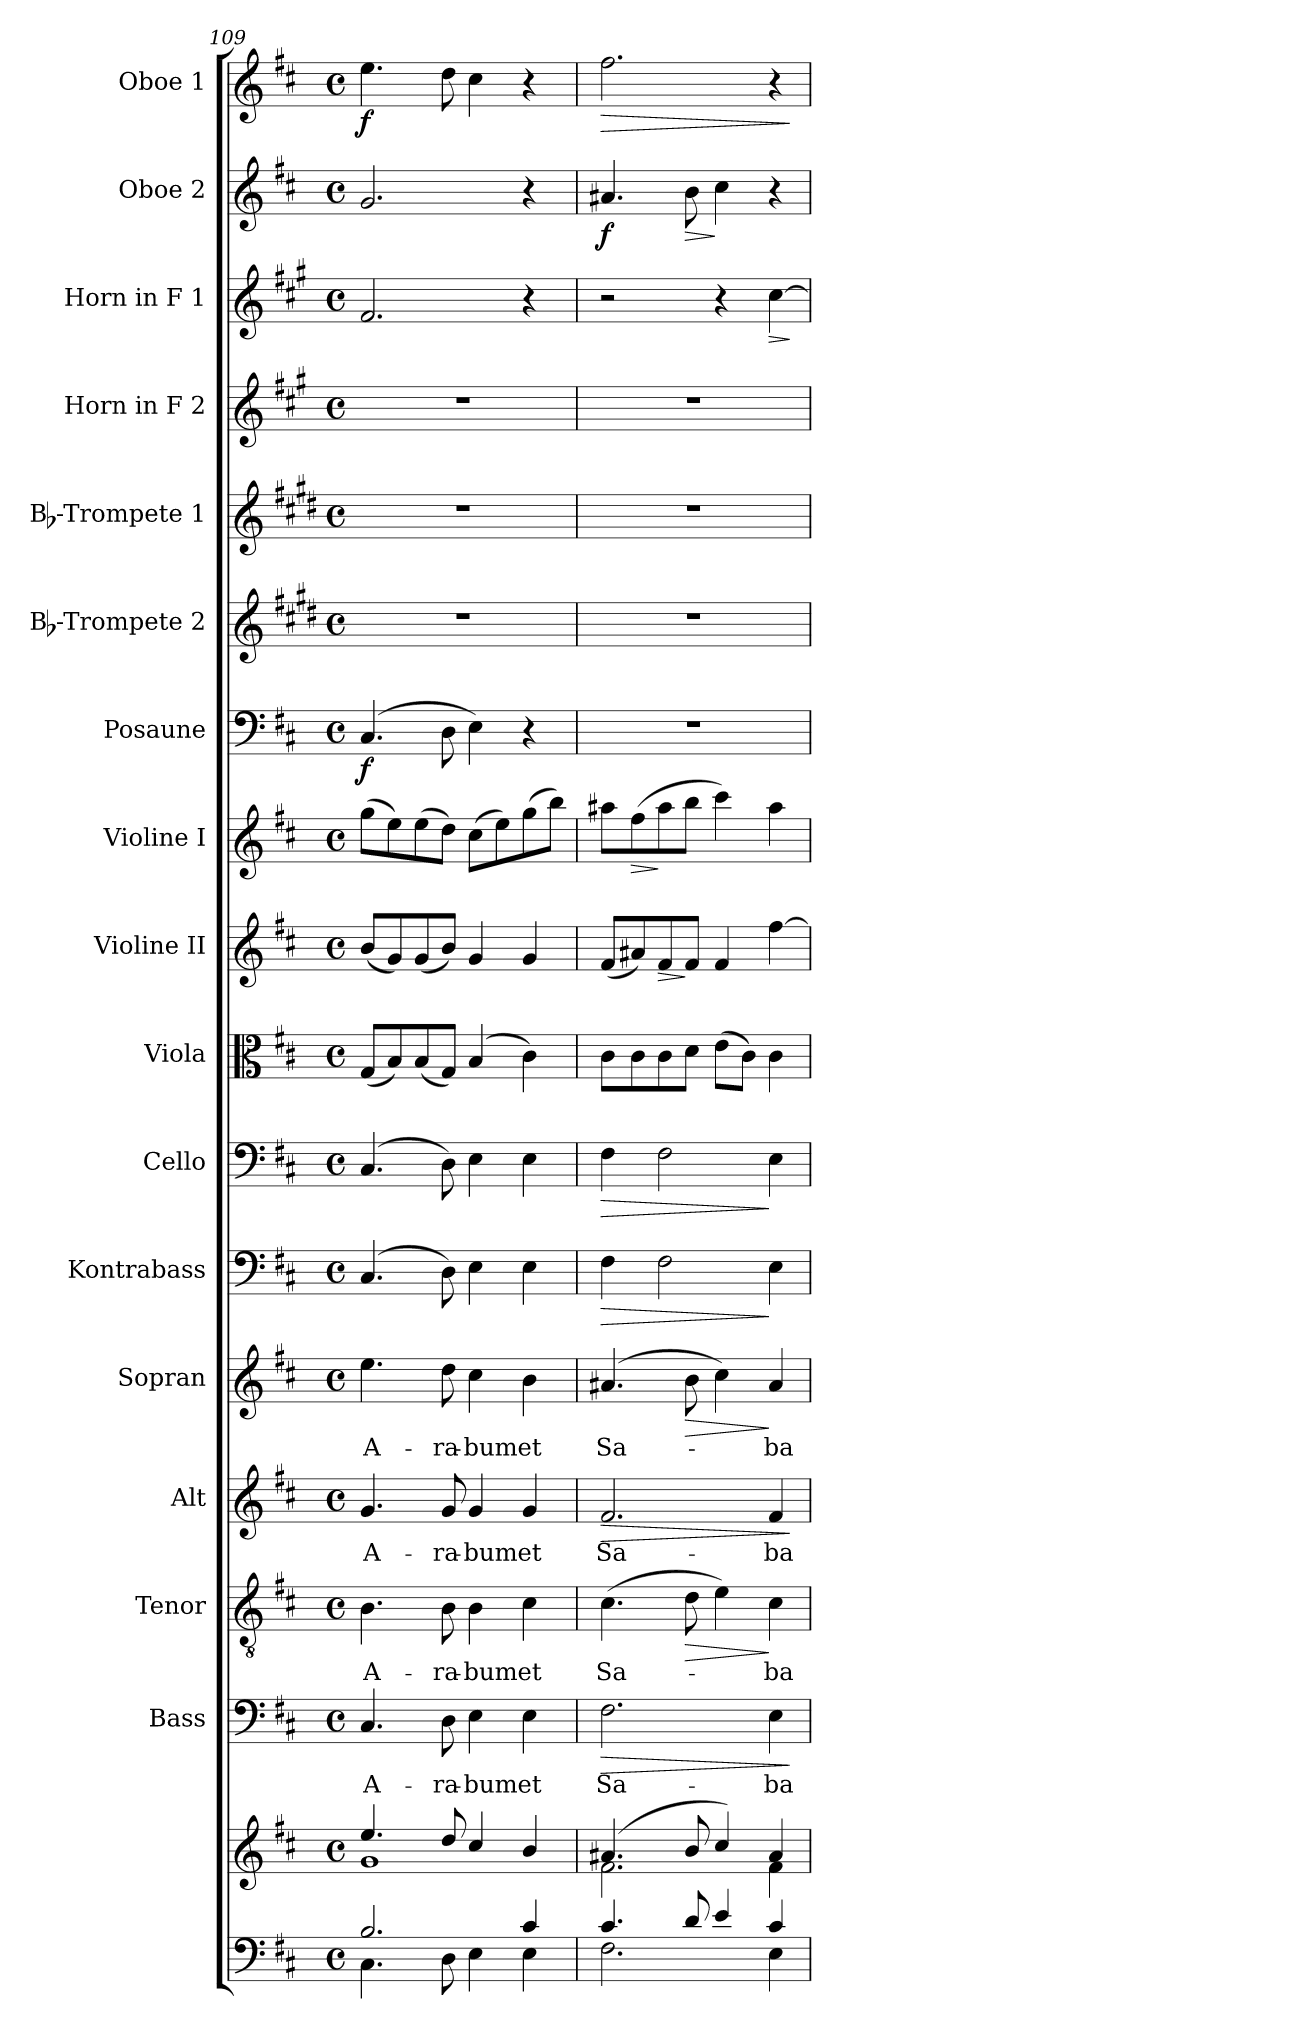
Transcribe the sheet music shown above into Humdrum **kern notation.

**kern	**kern	**kern	**text	**dynam	**kern	**text	**dynam	**kern	**text	**dynam	**kern	**text	**dynam	**kern	**dynam	**kern	**dynam	**kern	**kern	**dynam	**kern	**dynam	**kern	**dynam	**kern	**kern	**kern	**kern	**dynam	**kern	**dynam	**kern	**dynam
*part17	*part17	*part16	*part16	*part16	*part15	*part15	*part15	*part14	*part14	*part14	*part13	*part13	*part13	*part12	*part12	*part11	*part11	*part10	*part9	*part9	*part8	*part8	*part7	*part7	*part6	*part5	*part4	*part3	*part3	*part2	*part2	*part1	*part1
*staff18	*staff17	*staff16	*staff16	*staff16	*staff15	*staff15	*staff15	*staff14	*staff14	*staff14	*staff13	*staff13	*staff13	*staff12	*staff12	*staff11	*staff11	*staff10	*staff9	*staff9	*staff8	*staff8	*staff7	*staff7	*staff6	*staff5	*staff4	*staff3	*staff3	*staff2	*staff2	*staff1	*staff1
*	*	*I"Bass	*	*	*I"Tenor	*	*	*I"Alt	*	*	*I"Sopran	*	*	*I"Kontrabass	*	*I"Cello	*	*I"Viola	*I"Violine II	*	*I"Violine I	*	*I"Posaune	*	*I"Bb-Trompete 2	*I"Bb-Trompete 1	*I"Horn in F 2	*I"Horn in F 1	*	*I"Oboe 2	*	*I"Oboe 1	*
*	*	*I'B.	*	*	*I'T.	*	*	*I'A.	*	*	*I'S.	*	*	*I'Kb.	*	*	*	*I'Vla.	*I'Vl. II	*	*I'Vl. I	*	*I'Pos.	*	*I'Bb Trp. 2	*I'Bb Trp. 1	*	*	*	*I'Ob. 2	*	*I'Ob. 1	*
*clefF4	*clefG2	*clefF4	*	*	*clefGv2	*	*	*clefG2	*	*	*clefG2	*	*	*clefF4	*	*clefF4	*	*clefC3	*clefG2	*	*clefG2	*	*clefF4	*	*clefG2	*clefG2	*clefG2	*clefG2	*	*clefG2	*	*clefG2	*
*	*	*	*	*	*	*	*	*	*	*	*	*	*	*ITrd7c12	*	*	*	*	*	*	*	*	*	*	*ITrd1c2	*ITrd1c2	*ITrd4c7	*ITrd4c7	*	*	*	*	*
*k[f#c#]	*k[f#c#]	*k[f#c#]	*	*	*k[f#c#]	*	*	*k[f#c#]	*	*	*k[f#c#]	*	*	*k[f#c#]	*	*k[f#c#]	*	*k[f#c#]	*k[f#c#]	*	*k[f#c#]	*	*k[f#c#]	*	*k[f#c#]	*k[f#c#]	*k[f#c#]	*k[f#c#]	*	*k[f#c#]	*	*k[f#c#]	*
*D:	*D:	*D:	*	*	*D:	*	*	*D:	*	*	*D:	*	*	*D:	*	*D:	*	*D:	*D:	*	*D:	*	*D:	*	*D:	*D:	*D:	*D:	*	*D:	*	*D:	*
*M4/4	*M4/4	*M4/4	*	*	*M4/4	*	*	*M4/4	*	*	*M4/4	*	*	*M4/4	*	*M4/4	*	*M4/4	*M4/4	*	*M4/4	*	*M4/4	*	*M4/4	*M4/4	*M4/4	*M4/4	*	*M4/4	*	*M4/4	*
*met(c)	*met(c)	*met(c)	*	*	*met(c)	*	*	*met(c)	*	*	*met(c)	*	*	*met(c)	*	*met(c)	*	*met(c)	*met(c)	*	*met(c)	*	*met(c)	*	*met(c)	*met(c)	*met(c)	*met(c)	*	*met(c)	*	*met(c)	*
=109	=109	=109	=109	=109	=109	=109	=109	=109	=109	=109	=109	=109	=109	=109	=109	=109	=109	=109	=109	=109	=109	=109	=109	=109	=109	=109	=109	=109	=109	=109	=109	=109	=109
*^	*^	*	*	*	*	*	*	*	*	*	*	*	*	*	*	*	*	*	*	*	*	*	*	*	*	*	*	*	*	*	*	*	*
!	!	!	!	!	!LO:LY:b	!	!	!LO:LY:b	!	!	!LO:LY:b	!	!	!LO:LY:b	!	!	!	!	!	!	!	!	!	!	!	!LO:DY:b	!	!	!	!	!	!	!	!	!LO:DY:b
2.B/	4.C#\	4.ee/	1g	4.C#/	A-	.	4.B\	A-	.	4.g/	A-	.	4.ee\	A-	.	(4.CC#/	.	(4.C#/	.	(<8G/L	(<8b/L	.	(>8gg\L	.	(4.C#/	f	1r	1r	1r	2.B/	.	2.g/	.	4.ee\	f
.	.	.	.	.	.	.	.	.	.	.	.	.	.	.	.	.	.	.	.	8B/)	8g/)	.	8ee\)	.	.	.	.	.	.	.	.	.	.	.	.
.	.	.	.	.	.	.	.	.	.	.	.	.	.	.	.	.	.	.	.	(<8B/	(<8g/	.	(>8ee\	.	.	.	.	.	.	.	.	.	.	.	.
!	!	!	!	!	!LO:LY:b	!	!	!LO:LY:b	!	!	!LO:LY:b	!	!	!LO:LY:b	!	!	!	!	!	!	!	!	!	!	!	!	!	!	!	!	!	!	!	!	!
.	8D\	8dd/	.	8D\	-ra-	.	8B\	-ra-	.	8g/	-ra-	.	8dd\	-ra-	.	8DD\)	.	8D\)	.	8G/J)	8b/J)	.	8dd\J)	.	8D\	.	.	.	.	.	.	.	.	8dd\	.
!	!	!	!	!	!LO:LY:b	!	!	!LO:LY:b	!	!	!LO:LY:b	!	!	!LO:LY:b	!	!	!	!	!	!	!	!	!	!	!	!	!	!	!	!	!	!	!	!	!
.	4E\	4cc#/	.	4E\	-bum	.	4B\	-bum	.	4g/	-bum	.	4cc#\	-bum	.	4EE\	.	4E\	.	(4B/	4g/	.	(>8cc#\L	.	4E\)	.	.	.	.	.	.	.	.	4cc#\	.
.	.	.	.	.	.	.	.	.	.	.	.	.	.	.	.	.	.	.	.	.	.	.	8ee\)	.	.	.	.	.	.	.	.	.	.	.	.
!	!	!	!	!	!LO:LY:b	!	!	!LO:LY:b	!	!	!LO:LY:b	!	!	!LO:LY:b	!	!	!	!	!	!	!	!	!	!	!	!	!	!	!	!	!	!	!	!	!
4c#/	4E\	4b/	.	4E\	et	.	4c#\	et	.	4g/	et	.	4b\	et	.	4EE\	.	4E\	.	4c#\)	4g/	.	(>8gg\	.	4r	.	.	.	.	4r	.	4r	.	4r	.
.	.	.	.	.	.	.	.	.	.	.	.	.	.	.	.	.	.	.	.	.	.	.	8bb\J)	.	.	.	.	.	.	.	.	.	.	.	.
=110	=110	=110	=110	=110	=110	=110	=110	=110	=110	=110	=110	=110	=110	=110	=110	=110	=110	=110	=110	=110	=110	=110	=110	=110	=110	=110	=110	=110	=110	=110	=110	=110	=110	=110	=110
!	!	!	!	!	!LO:LY:b	!LO:HP:b	!	!LO:LY:b	!	!	!LO:LY:b	!LO:HP:b	!	!LO:LY:b	!	!	!LO:HP:b	!	!LO:HP:b	!	!	!	!	!	!	!	!	!	!	!	!	!	!LO:DY:b	!	!LO:HP:b
4.c#/	2.F#\	(4.a#X/	2.f#\	2.F#\	Sa-	>	(>4.c#\	Sa-	.	2.f#/	Sa-	>	(4.a#X/	Sa-	.	4FF#\	>	4F#\	>	8c#\L	(<8f#/L	.	8aa#X\L	.	1r	.	1r	1r	1r	2r	.	4.a#X/	f	2.ff#\	>
!	!	!	!	!	!	!	!	!	!	!	!	!	!	!	!	!	!	!	!	!	!	!	!	!LO:HP:b	!	!	!	!	!	!	!	!	!	!	!
.	.	.	.	.	.	.	.	.	.	.	.	.	.	.	.	.	.	.	.	8c#\	8a#X/)	.	(>8ff#\	>	.	.	.	.	.	.	.	.	.	.	.
!	!	!	!	!	!	!	!	!	!	!	!	!	!	!	!	!	!	!	!	!	!	!LO:HP:b	!	!	!	!	!	!	!	!	!	!	!	!	!
.	.	.	.	.	.	.	.	.	.	.	.	.	.	.	.	2FF#\	.	2F#\	.	8c#\	8f#/	>	8aa#\	]	.	.	.	.	.	.	.	.	.	.	.
!	!	!	!	!	!	!	!	!	!LO:HP:b	!	!	!	!	!	!LO:HP:b	!	!	!	!	!	!	!	!	!	!	!	!	!	!	!	!	!	!LO:HP:b	!	!
8d/	.	8b/	.	.	.	.	8d\	.	>	.	.	.	8b\	.	>	.	.	.	.	8d\J	8f#/J	]	8bb\J	.	.	.	.	.	.	.	.	8b\	>	.	.
4e/	.	4cc#/)	.	.	.	.	4e\)	.	.	.	.	.	4cc#\)	.	.	.	.	.	.	(>8e\L	4f#/	.	4ccc#\)	.	.	.	.	.	.	4r	.	4cc#\	]	.	.
.	.	.	.	.	.	.	.	.	.	.	.	.	.	.	.	.	.	.	.	8c#\J)	.	.	.	.	.	.	.	.	.	.	.	.	.	.	.
!	!	!	!	!	!LO:LY:b	!	!	!LO:LY:b	!	!	!LO:LY:b	!	!	!LO:LY:b	!	!	!	!	!	!	!	!	!	!	!	!	!	!	!	!	!LO:HP:b	!	!	!	!
4c#/	4E\	4a#/	4f#\	4E\	-ba	.	4c#\	-ba	]	4f#/	-ba	.	4a#/	-ba	]	4EE\	]	4E\	]	4c#\	[4ff#\	.	4aa#\	.	.	.	.	.	.	[4f#\	>	4r	.	4r	.
*v	*v	*	*	*	*	*	*	*	*	*	*	*	*	*	*	*	*	*	*	*	*	*	*	*	*	*	*	*	*	*	*	*	*	*	*
*	*v	*v	*	*	*	*	*	*	*	*	*	*	*	*	*	*	*	*	*	*	*	*	*	*	*	*	*	*	*	*	*	*	*	*
.	.	.	.	]	.	.	.	.	.	]	.	.	.	.	.	.	.	.	.	.	.	.	.	.	.	.	.	.	]	.	.	.	]
=	=	=	=	=	=	=	=	=	=	=	=	=	=	=	=	=	=	=	=	=	=	=	=	=	=	=	=	=	=	=	=	=	=
*-	*-	*-	*-	*-	*-	*-	*-	*-	*-	*-	*-	*-	*-	*-	*-	*-	*-	*-	*-	*-	*-	*-	*-	*-	*-	*-	*-	*-	*-	*-	*-	*-	*-
